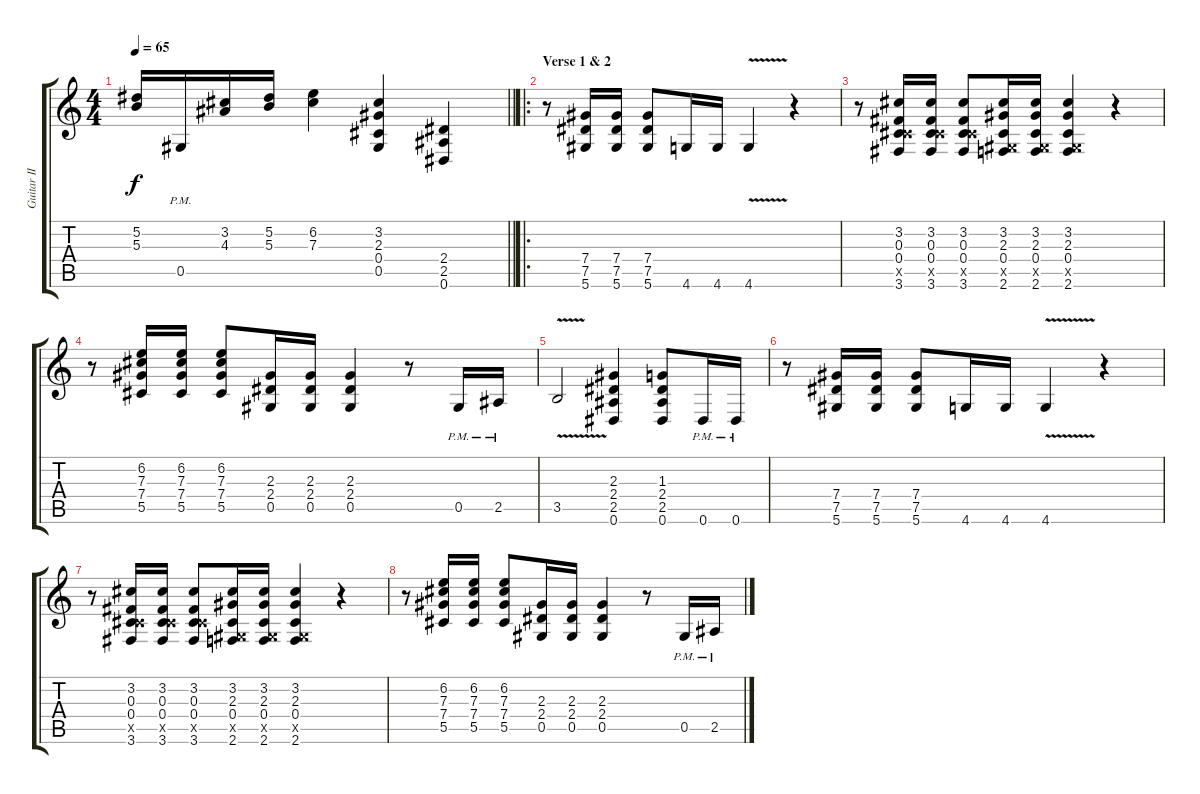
\track ("Guitar II" "Guitar II") {instrument distortionguitar}
\staff {score tabs}
\tuning (Eb4 Bb3 Gb3 Db3 Ab2 Eb2) {hide}
\ts (4 4)
\tempo 65
\clef g2
\barLineRight lightlight
\ks c
(5.2 5.3).16{dy f} 0.5{pm}.16 (3.2 4.3).16 (5.2 5.3).16 (6.2 7.3).4 (3.2 2.3 0.4 0.5).4 (2.4 2.5 0.6).4 |
\ro
\section ("" "Verse 1 & 2")
r.8 (7.4 7.5 5.6).16 (7.4 7.5 5.6).16 (7.4 7.5 5.6).8 4.6.16 4.6.16 4.6{v}.4 r.4 |
r.8 (3.2 0.3 0.4 5.5{x} 3.6).16 (3.2 0.3 0.4 5.5{x} 3.6).16 (3.2 0.3 0.4 5.5{x} 3.6).8 (3.2 2.3 0.4 0.5{x} 2.6).16 (3.2 2.3 0.4 0.5{x} 2.6).16 (3.2 2.3 0.4 0.5{x} 2.6).4 r.4 |
r.8 (6.2 7.3 7.4 5.5).16 (6.2 7.3 7.4 5.5).16 (6.2 7.3 7.4 5.5).8 (2.3 2.4 0.5).16 (2.3 2.4 0.5).16 (2.3 2.4 0.5).4 r.8 0.5{pm}.16 2.5{pm}.16 |
3.5{v}.2 (2.3 2.4 2.5 0.6).4 (1.3 2.4 2.5 0.6).8 0.6{pm}.16 0.6{pm}.16 |
r.8 (7.4 7.5 5.6).16 (7.4 7.5 5.6).16 (7.4 7.5 5.6).8 4.6.16 4.6.16 4.6{v}.4 r.4 |
r.8 (3.2 0.3 0.4 5.5{x} 3.6).16 (3.2 0.3 0.4 5.5{x} 3.6).16 (3.2 0.3 0.4 5.5{x} 3.6).8 (3.2 2.3 0.4 0.5{x} 2.6).16 (3.2 2.3 0.4 0.5{x} 2.6).16 (3.2 2.3 0.4 0.5{x} 2.6).4 r.4 |
r.8 (6.2 7.3 7.4 5.5).16 (6.2 7.3 7.4 5.5).16 (6.2 7.3 7.4 5.5).8 (2.3 2.4 0.5).16 (2.3 2.4 0.5).16 (2.3 2.4 0.5).4 r.8 0.5{pm}.16 2.5{pm}.16
